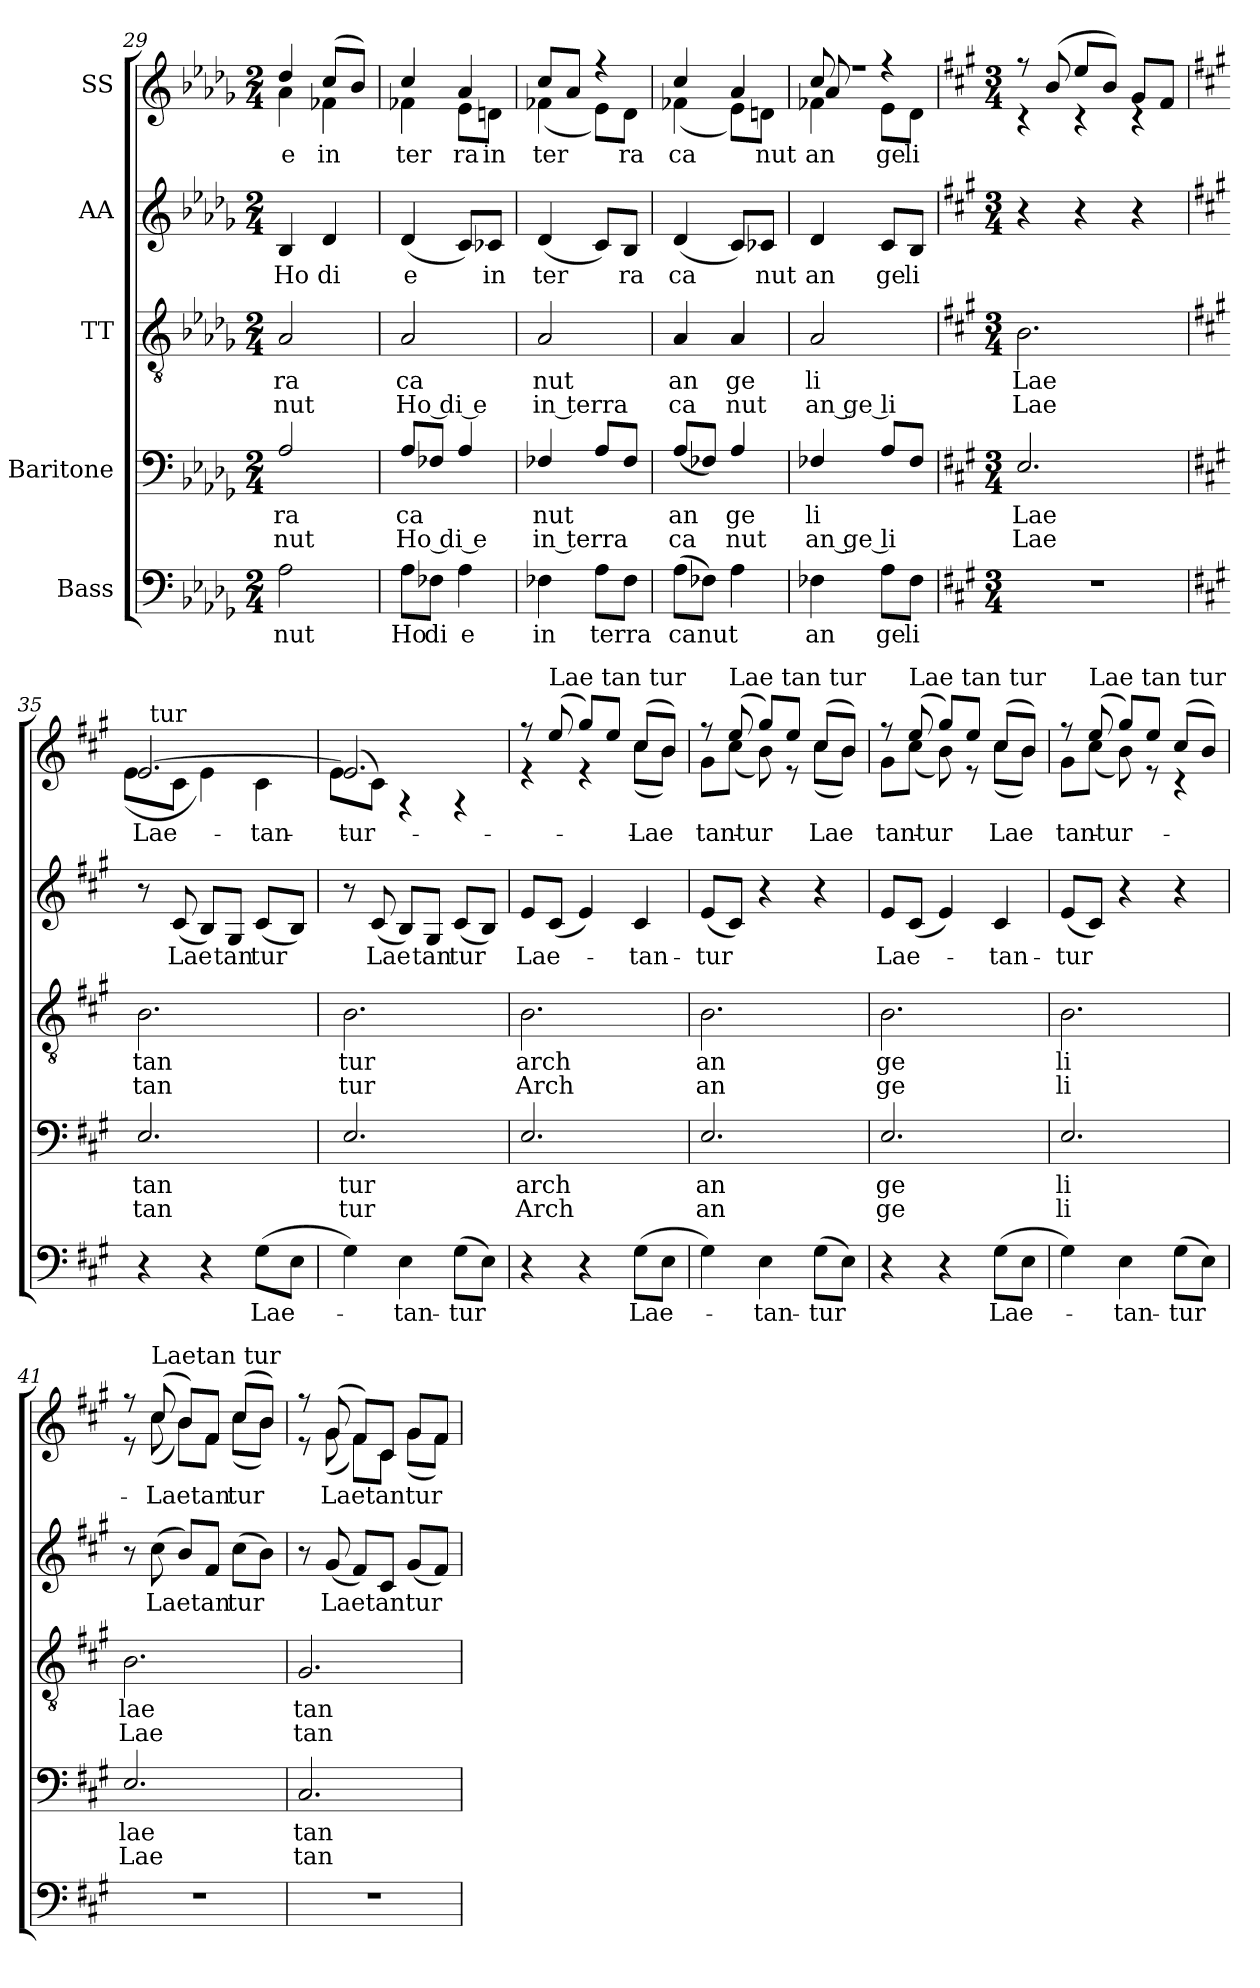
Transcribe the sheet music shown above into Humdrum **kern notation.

**kern	**text	**kern	**text	**text	**kern	**text	**text	**kern	**text	**kern	**text
*part5	*part5	*part4	*part4	*part4	*part3	*part3	*part3	*part2	*part2	*part1	*part1
*staff5	*staff5	*staff4	*staff4	*staff4	*staff3	*staff3	*staff3	*staff2	*staff2	*staff1	*staff1
*I"Bass	*	*I"Baritone	*	*	*I"TT	*	*	*I"AA	*	*I"SS	*
*clefF4	*	*clefF4	*	*	*clefGv2	*	*	*clefG2	*	*clefG2	*
*k[b-e-a-d-g-]	*	*k[b-e-a-d-g-]	*	*	*k[b-e-a-d-g-]	*	*	*k[b-e-a-d-g-]	*	*k[b-e-a-d-g-]	*
*D-:	*	*D-:	*	*	*D-:	*	*	*D-:	*	*D-:	*
*M2/4	*	*M2/4	*	*	*M2/4	*	*	*M2/4	*	*M2/4	*
=29	=29	=29	=29	=29	=29	=29	=29	=29	=29	=29	=29
!	!LO:LY:b:cj	!	!LO:LY:a:cj	!LO:LY:a:cj	!	!LO:LY:b:cj	!LO:LY:b:cj	!	!LO:LY:b:cj	!	!LO:LY:b:cj
*	*	*	*	*	*	*	*	*	*	*^	*
2A-\	nut	2A-/	ra	nut	2A-/	ra	nut	4B-/	Ho	4dd-/	4a-\	e
!	!	!	!	!	!	!	!	!	!LO:LY:b:cj	!	!	!LO:LY:b:cj
.	.	.	.	.	.	.	.	4d-/	di	(>8cc/L	4f-X\	in
.	.	.	.	.	.	.	.	.	.	8b-/J)	.	.
=30	=30	=30	=30	=30	=30	=30	=30	=30	=30	=30	=30	=30
!	!LO:LY:b:cj	!	!LO:LY:a:cj	!LO:LY:a:cj	!	!LO:LY:b:cj	!LO:LY:b:cj	!	!LO:LY:b:cj	!	!	!LO:LY:b:cj
8A-\L	Ho	8A-/L	ca	Ho di e	2A-/	ca	Ho di e	(<4d-/	e	4cc/	4f-X\	ter
!	!LO:LY:b:cj	!	!	!	!	!	!	!	!	!	!	!
8F-X\J	di	8F-X/J	.	.	.	.	.	.	.	.	.	.
!	!LO:LY:b:cj	!	!	!	!	!	!	!	!	!	!	!LO:LY:b:cj
4A-\	e	4A-/	.	.	.	.	.	8c/L)	.	4a-/	8e-\L	ra
!	!	!	!	!	!	!	!	!	!LO:LY:b:cj	!	!	!LO:LY:b:cj
.	.	.	.	.	.	.	.	8c-X/J	in	.	8dn\J	in
=31	=31	=31	=31	=31	=31	=31	=31	=31	=31	=31	=31	=31
!	!LO:LY:b:cj	!	!LO:LY:a:cj	!LO:LY:a:cj	!	!LO:LY:b:cj	!LO:LY:b:cj	!	!LO:LY:b	!	!	!LO:LY:b
4F-X\	in	4F-X/	nut	in terra	2A-/	nut	in terra	(<4d-/	ter	8cc/L	(<4f-X\	ter
.	.	.	.	.	.	.	.	.	.	8a-/J	.	.
!	!LO:LY:b:cj	!	!	!	!	!	!	!	!	!	!	!
8A-\L	terra	8A-/L	.	.	.	.	.	8c/L)	.	4rff	8e-\L)	.
!	!	!	!	!	!	!	!	!	!LO:LY:b:cj	!	!	!LO:LY:b:cj
8F-\J	.	8F-/J	.	.	.	.	.	8B-/J	ra	.	8d-\J	ra
=32	=32	=32	=32	=32	=32	=32	=32	=32	=32	=32	=32	=32
!	!LO:LY:b:cj	!	!LO:LY:a:cj	!LO:LY:a:cj	!	!LO:LY:b:cj	!LO:LY:b:cj	!	!LO:LY:b:cj	!	!	!LO:LY:b:cj
(>8A-\L	ca	(<8A-/L	an	ca	4A-/	an	ca	(<4d-/	ca	4cc/	(<4f-X\	ca
!	!LO:LY:b	!	!	!	!	!	!	!	!	!	!	!
8F-X\J)	nut	8F-X/J)	.	.	.	.	.	.	.	.	.	.
!	!	!	!LO:LY:a:cj	!LO:LY:a:cj	!	!LO:LY:b:cj	!LO:LY:b:cj	!	!	!	!	!
4A-\	.	4A-/	ge	nut	4A-/	ge	nut	8c/L)	.	4a-/	8e-\L)	.
!	!	!	!	!	!	!	!	!	!LO:LY:b:cj	!	!	!LO:LY:b:cj
.	.	.	.	.	.	.	.	8c-X/J	nut	.	8dn\J	nut
=33	=33	=33	=33	=33	=33	=33	=33	=33	=33	=33	=33	=33
!	!LO:LY:b:cj	!	!LO:LY:a:cj	!LO:LY:a:cj	!	!LO:LY:b:cj	!LO:LY:b:cj	!	!LO:LY:b:cj	!	!	!LO:LY:b:cj
*	*	*	*	*	*	*	*	*	*	*	*^	*
4F-X\	an	4F-X/	li	an ge li	2A-/	li	an ge li	4d-/	an	8cc/	4f-X\	8a-/	an
!	!	!	!	!	!	!	!	!	!	!LO:N:vis=1	!	!	!
.	.	.	.	.	.	.	.	.	.	4.rgg	.	8ryy	.
!	!LO:LY:b:cj	!	!	!	!	!	!	!	!LO:LY:b:cj	!	!	!	!LO:LY:b:cj
8A-\L	ge	8A-/L	.	.	.	.	.	8c/L	ge	.	8e-\L	4rff	ge
!	!LO:LY:b:cj	!	!	!	!	!	!	!	!LO:LY:b:cj	!	!	!	!LO:LY:b:cj
8F-\J	li	8F-/J	.	.	.	.	.	8B-/J	li	.	8d-\J	.	li
*	*	*	*	*	*	*	*	*	*	*v	*v	*v	*
=34	=34	=34	=34	=34	=34	=34	=34	=34	=34	=34	=34
*k[f#c#g#]	*	*k[f#c#g#]	*	*	*k[f#c#g#]	*	*	*k[f#c#g#]	*	*k[f#c#g#]	*
*A:	*	*A:	*	*	*A:	*	*	*A:	*	*A:	*
*M3/4	*	*M3/4	*	*	*M3/4	*	*	*M3/4	*	*M3/4	*
*	*	*	*	*	*	*	*	*	*	*^	*
!	!	!	!LO:LY:a:cj	!LO:LY:a:cj	!	!LO:LY:b:cj	!LO:LY:b:cj	!	!	!	!	!
2.r	.	2.E/	Lae	Lae	2.B\	Lae	Lae	4r	.	8rff	4rB	.
.	.	.	.	.	.	.	.	.	.	(>8b/	.	.
.	.	.	.	.	.	.	.	4r	.	8ee/L	4rB	.
.	.	.	.	.	.	.	.	.	.	8b/J)	.	.
.	.	.	.	.	.	.	.	4r	.	8g#/L	4rB	.
.	.	.	.	.	.	.	.	.	.	8f#/J	.	.
*	*	*	*	*	*	*	*	*	*	*v	*v	*
!!LO:LB:g=z
=35	=35	=35	=35	=35	=35	=35	=35	=35	=35	=35	=35
*k[f#c#g#]	*	*k[f#c#g#]	*	*	*k[f#c#g#]	*	*	*k[f#c#g#]	*	*k[f#c#g#]	*
*A:	*	*A:	*	*	*A:	*	*	*A:	*	*A:	*
!	!	!	!LO:LY:a:cj	!LO:LY:a:cj	!	!LO:LY:b:cj	!LO:LY:b:cj	!	!	!	!LO:LY:b
*	*	*	*	*	*	*	*	*	*	*^	*
*	*	*	*	*	*	*	*	*	*	*	*^	*
4r	.	2.E/	tan	tan	2.B\	tan	tan	8r	.	[>2.e/	(<8e\L	32ryy	Lae-
!	!	!	!	!	!	!	!	!	!	!	!	!LO:TX:a:t=tur	!
.	.	.	.	.	.	.	.	.	.	.	.	2ryy	.
!	!	!	!	!	!	!	!	!	!LO:LY:b	!	!	!	!
.	.	.	.	.	.	.	.	(<8c#/	Lae	.	8c#\J	.	.
4r	.	.	.	.	.	.	.	8B/L)	.	.	4e\)	.	.
!	!	!	!	!	!	!	!	!	!LO:LY:b:cj	!	!	!	!
.	.	.	.	.	.	.	.	8G#/J	tan	.	.	.	.
!	!LO:LY:b	!	!	!	!	!	!	!	!LO:LY:b	!	!	!	!LO:LY:b:cj
(>8G#\L	Lae-	.	.	.	.	.	.	(<8c#/L	tur	.	4c#\	.	-tan-
.	.	.	.	.	.	.	.	.	.	.	.	8..ryy	.
8E\J	.	.	.	.	.	.	.	8B/J)	.	.	.	.	.
=36	=36	=36	=36	=36	=36	=36	=36	=36	=36	=36	=36	=36	=36
!	!	!	!LO:LY:a:cj	!LO:LY:a:cj	!	!LO:LY:b:cj	!LO:LY:b:cj	!	!	!	!	!	!LO:LY:b
*	*	*	*	*	*	*	*	*	*	*	*v	*v	*
4G#\)	.	2.E/	tur	tur	2.B\	tur	tur	8r	.	(<2.e/]	8e\L	-tur
!	!	!	!	!	!	!	!	!	!LO:LY:b	!	!	!
.	.	.	.	.	.	.	.	(<8c#/	Lae	.	8c#\J)	.
!	!LO:LY:b:cj	!	!	!	!	!	!	!	!	!	!	!
4E\	-tan-	.	.	.	.	.	.	8B/L)	.	.	4rF	.
!	!	!	!	!	!	!	!	!	!LO:LY:b:cj	!	!	!
.	.	.	.	.	.	.	.	8G#/J	tan	.	.	.
!	!LO:LY:b	!	!	!	!	!	!	!	!LO:LY:b	!	!	!
(>8G#\L	-tur	.	.	.	.	.	.	(<8c#/L	tur	.	4rF	.
8E\J)	.	.	.	.	.	.	.	8B/J)	.	.	.	.
=37	=37	=37	=37	=37	=37	=37	=37	=37	=37	=37	=37	=37
!	!	!	!LO:LY:a:cj	!LO:LY:a:cj	!	!LO:LY:b:cj	!LO:LY:b:cj	!	!LO:LY:b	!	!	!
4r	.	2.E/	arch	Arch	2.B\	arch	Arch	8e/L	Lae-	8rff	4re	.
!	!	!	!	!	!	!	!	!	!	!LO:TX:a:t=Lae tan tur	!	!
.	.	.	.	.	.	.	.	(<8c#/J	.	(>8ee/	.	.
4r	.	.	.	.	.	.	.	4e/)	.	8gg#/L)	4re	.
.	.	.	.	.	.	.	.	.	.	8ee/J	.	.
!	!LO:LY:b	!	!	!	!	!	!	!	!LO:LY:b:cj	!	!	!LO:LY:b
(>8G#\L	Lae-	.	.	.	.	.	.	4c#/	-tan-	(>8cc#/L	(<8cc#\L	Lae-
8E\J	.	.	.	.	.	.	.	.	.	8b/J)	8b\J)	.
=38	=38	=38	=38	=38	=38	=38	=38	=38	=38	=38	=38	=38
!	!	!	!LO:LY:a:cj	!LO:LY:a:cj	!	!LO:LY:b:cj	!LO:LY:b:cj	!	!LO:LY:b	!	!	!LO:LY:b:cj
4G#\)	.	2.E/	an	an	2.B\	an	an	(<8e/L	-tur	8rff	8g#\L	-tantur
!	!	!	!	!	!	!	!	!	!	!LO:TX:a:t=Lae tan tur	!	!
.	.	.	.	.	.	.	.	8c#/J)	.	(>8ee/	(<8cc#\J	.
!	!LO:LY:b:cj	!	!	!	!	!	!	!	!	!	!	!
4E\	-tan-	.	.	.	.	.	.	4r	.	8gg#/L)	8b\)	.
.	.	.	.	.	.	.	.	.	.	8ee/J	8re	.
!	!LO:LY:b	!	!	!	!	!	!	!	!	!	!	!LO:LY:b
(>8G#\L	-tur	.	.	.	.	.	.	4r	.	(>8cc#/L	(<8cc#\L	Lae-
8E\J)	.	.	.	.	.	.	.	.	.	8b/J)	8b\J)	.
=39	=39	=39	=39	=39	=39	=39	=39	=39	=39	=39	=39	=39
!	!	!	!LO:LY:a:cj	!LO:LY:a:cj	!	!LO:LY:b:cj	!LO:LY:b:cj	!	!LO:LY:b	!	!	!LO:LY:b:cj
4r	.	2.E/	ge	ge	2.B\	ge	ge	8e/L	Lae-	8rff	8g#\L	-tantur
!	!	!	!	!	!	!	!	!	!	!LO:TX:a:t=Lae tan tur	!	!
.	.	.	.	.	.	.	.	(<8c#/J	.	(>8ee/	(<8cc#\J	.
4r	.	.	.	.	.	.	.	4e/)	.	8gg#/L)	8b\)	.
.	.	.	.	.	.	.	.	.	.	8ee/J	8re	.
!	!LO:LY:b	!	!	!	!	!	!	!	!LO:LY:b:cj	!	!	!LO:LY:b
(>8G#\L	Lae-	.	.	.	.	.	.	4c#/	-tan-	(>8cc#/L	(<8cc#\L	Lae-
8E\J	.	.	.	.	.	.	.	.	.	8b/J)	8b\J)	.
=40	=40	=40	=40	=40	=40	=40	=40	=40	=40	=40	=40	=40
!	!	!	!LO:LY:a:cj	!LO:LY:a:cj	!	!LO:LY:b:cj	!LO:LY:b:cj	!	!LO:LY:b	!	!	!LO:LY:b:cj
4G#\)	.	2.E/	li	li	2.B\	li	li	(<8e/L	-tur	8rff	8g#\L	-tantur
!	!	!	!	!	!	!	!	!	!	!LO:TX:a:t=Lae tan tur	!	!
.	.	.	.	.	.	.	.	8c#/J)	.	(>8ee/	(<8cc#\J	.
!	!LO:LY:b:cj	!	!	!	!	!	!	!	!	!	!	!
4E\	-tan-	.	.	.	.	.	.	4r	.	8gg#/L)	8b\)	.
.	.	.	.	.	.	.	.	.	.	8ee/J	8re	.
!	!LO:LY:b	!	!	!	!	!	!	!	!	!	!	!
(>8G#\L	-tur	.	.	.	.	.	.	4r	.	(>8cc#/L	4rc	.
8E\J)	.	.	.	.	.	.	.	.	.	8b/J)	.	.
=41	=41	=41	=41	=41	=41	=41	=41	=41	=41	=41	=41	=41
!	!	!	!LO:LY:a:cj	!LO:LY:a:cj	!	!LO:LY:b:cj	!LO:LY:b:cj	!	!	!	!	!
2.r	.	2.E/	lae	Lae	2.B\	lae	Lae	8r	.	8rff	8re	.
!	!	!	!	!	!	!	!	!	!	!LO:TX:a:t=Laetan tur	!	!
!	!	!	!	!	!	!	!	!	!LO:LY:b	!	!	!LO:LY:b
.	.	.	.	.	.	.	.	(>8cc#\	Laetan	(>8cc#/	(<8cc#\	Laetan
.	.	.	.	.	.	.	.	8b/L)	.	8b/L)	8b\L)	.
.	.	.	.	.	.	.	.	8f#/J	.	8f#/J	8f#\J	.
!	!	!	!	!	!	!	!	!	!LO:LY:b	!	!	!LO:LY:b
.	.	.	.	.	.	.	.	(>8cc#\L	tur	(>8cc#/L	(<8cc#\L	tur
.	.	.	.	.	.	.	.	8b\J)	.	8b/J)	8b\J)	.
!!LO:PB:g=z	!!
=42	=42	=42	=42	=42	=42	=42	=42	=42	=42	=42	=42	=42
!	!	!	!LO:LY:a:cj	!LO:LY:a:cj	!	!LO:LY:b:cj	!LO:LY:b:cj	!	!	!	!	!
2.r	.	2.C#/	tan	tan-	2.G#/	tan	tan-	8r	.	8rff	8re	.
!	!	!	!	!	!	!	!	!	!LO:LY:b	!	!	!LO:LY:b
.	.	.	.	.	.	.	.	(<8g#/	Laetantur	(>8g#/	(<8g#\	Laetantur
.	.	.	.	.	.	.	.	8f#/L)	.	8f#/L)	8f#\L)	.
.	.	.	.	.	.	.	.	8c#/J	.	8c#/J	8c#\J	.
.	.	.	.	.	.	.	.	(<8g#/L	.	8g#/L	(<8g#\L	.
.	.	.	.	.	.	.	.	8f#/J)	.	8f#/J	8f#\J)	.
*	*	*	*	*	*	*	*	*	*	*v	*v	*
=	=	=	=	=	=	=	=	=	=	=	=
*-	*-	*-	*-	*-	*-	*-	*-	*-	*-	*-	*-
